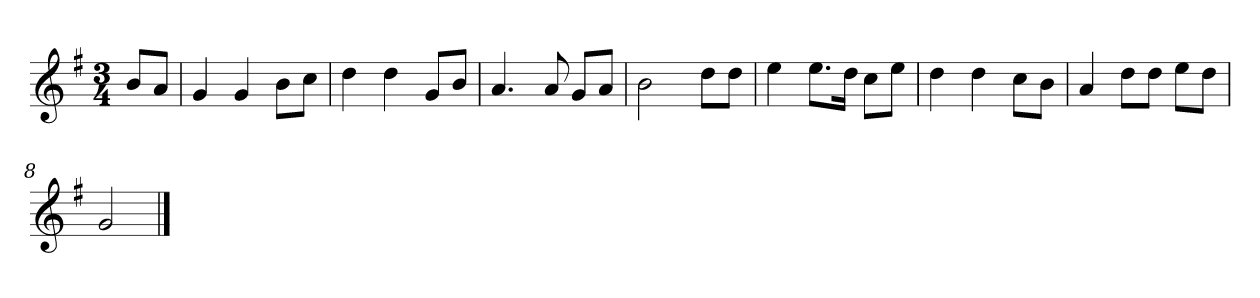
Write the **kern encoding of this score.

**kern
*part1
*staff1
*k[f#]
*M3/4
*MM120
=
8bL
8aJ
=1
4g
4g
8bL
8ccJ
=2
4dd
4dd
8gL
8bJ
=3
4.a
8a
8gL
8aJ
=4
2b
8ddL
8ddJ
=5
4ee
8.eeL
16ddJk
8ccL
8eeJ
=6
4dd
4dd
8ccL
8bJ
=7
4a
8ddL
8ddJ
8eeL
8ddJ
=8
2g
==
*-
